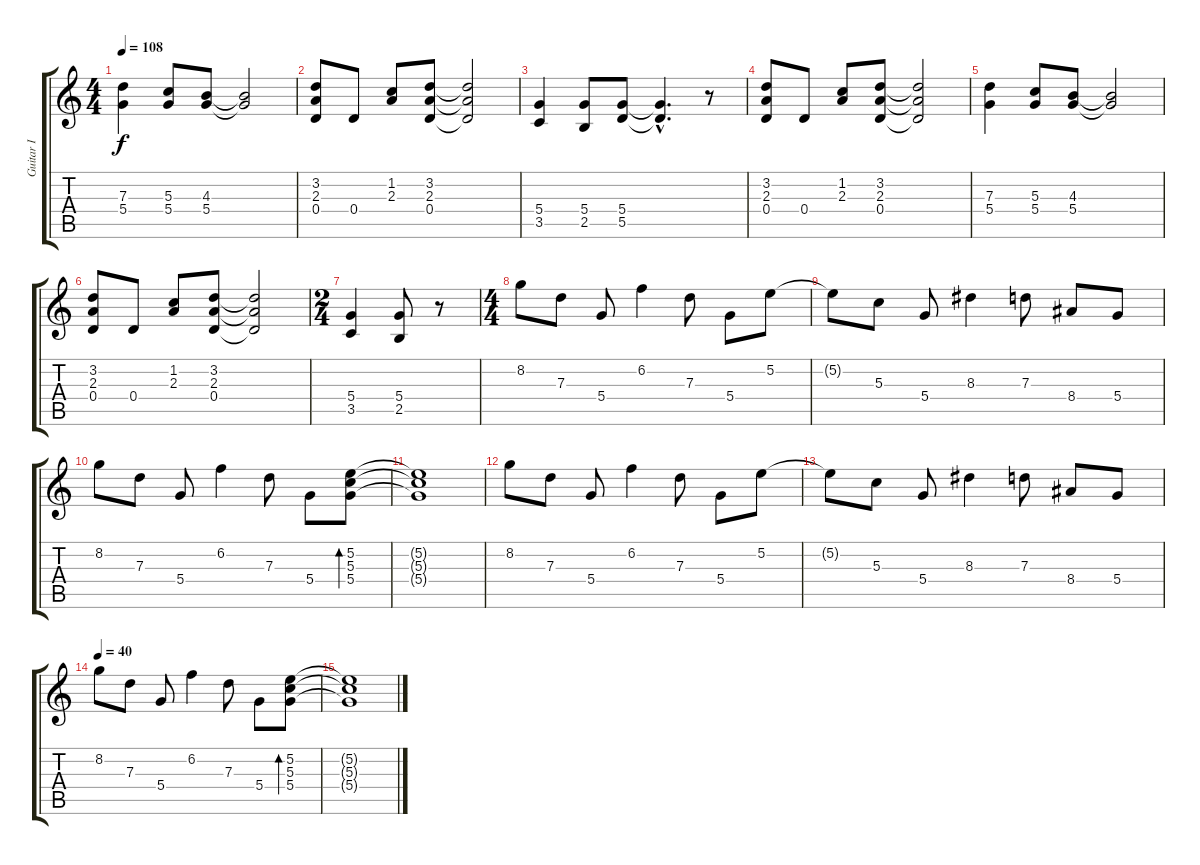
\track ("Guitar I" "Guitar I") {instrument overdrivenguitar}
\staff {score tabs}
\tuning (E4 B3 G3 D3 A2 E2) {hide}
\ts (4 4)
\tempo 108
\clef g2
\ks c
(7.3 5.4).4{dy f} (5.3 5.4).8 (4.3 5.4).8 (4.3{t} 5.4{t}).2 |
(3.2 2.3 0.4).8 0.4.8 (1.2 2.3).8 (3.2 2.3 0.4).8 (3.2{t} 2.3{t} 0.4{t}).2 |
(5.4 3.5).4 (5.4 2.5).8 (5.4 5.5).8 (5.4{hac t} 5.5{hac t}).4{d} r.8 |
(3.2 2.3 0.4).8 0.4.8 (1.2 2.3).8 (3.2 2.3 0.4).8 (3.2{t} 2.3{t} 0.4{t}).2 |
(7.3 5.4).4 (5.3 5.4).8 (4.3 5.4).8 (4.3{t} 5.4{t}).2 |
(3.2 2.3 0.4).8 0.4.8 (1.2 2.3).8 (3.2 2.3 0.4).8 (3.2{t} 2.3{t} 0.4{t}).2 |
\ts (2 4)
(5.4 3.5).4 (5.4 2.5).8 r.8 |
\ts (4 4)
8.2.8{instrument electricguitarmuted} 7.3.8 5.4.8 6.2.4 7.3.8 5.4.8 5.2.8 |
5.2{t}.8 5.3.8 5.4.8 8.3.4 7.3.8 8.4.8 5.4.8 |
8.2.8 7.3.8 5.4.8 6.2.4 7.3.8 5.4.8 (5.2 5.3 5.4).8{bd 480} |
(5.2{t} 5.3{t} 5.4{t}).1 |
8.2.8 7.3.8 5.4.8 6.2.4 7.3.8 5.4.8 5.2.8 |
5.2{t}.8 5.3.8 5.4.8 8.3.4 7.3.8 8.4.8 5.4.8 |
\tempo 40
8.2.8 7.3.8 5.4.8 6.2.4 7.3.8 5.4.8 (5.2 5.3 5.4).8{bd 480} |
(5.2{t} 5.3{t} 5.4{t}).1
